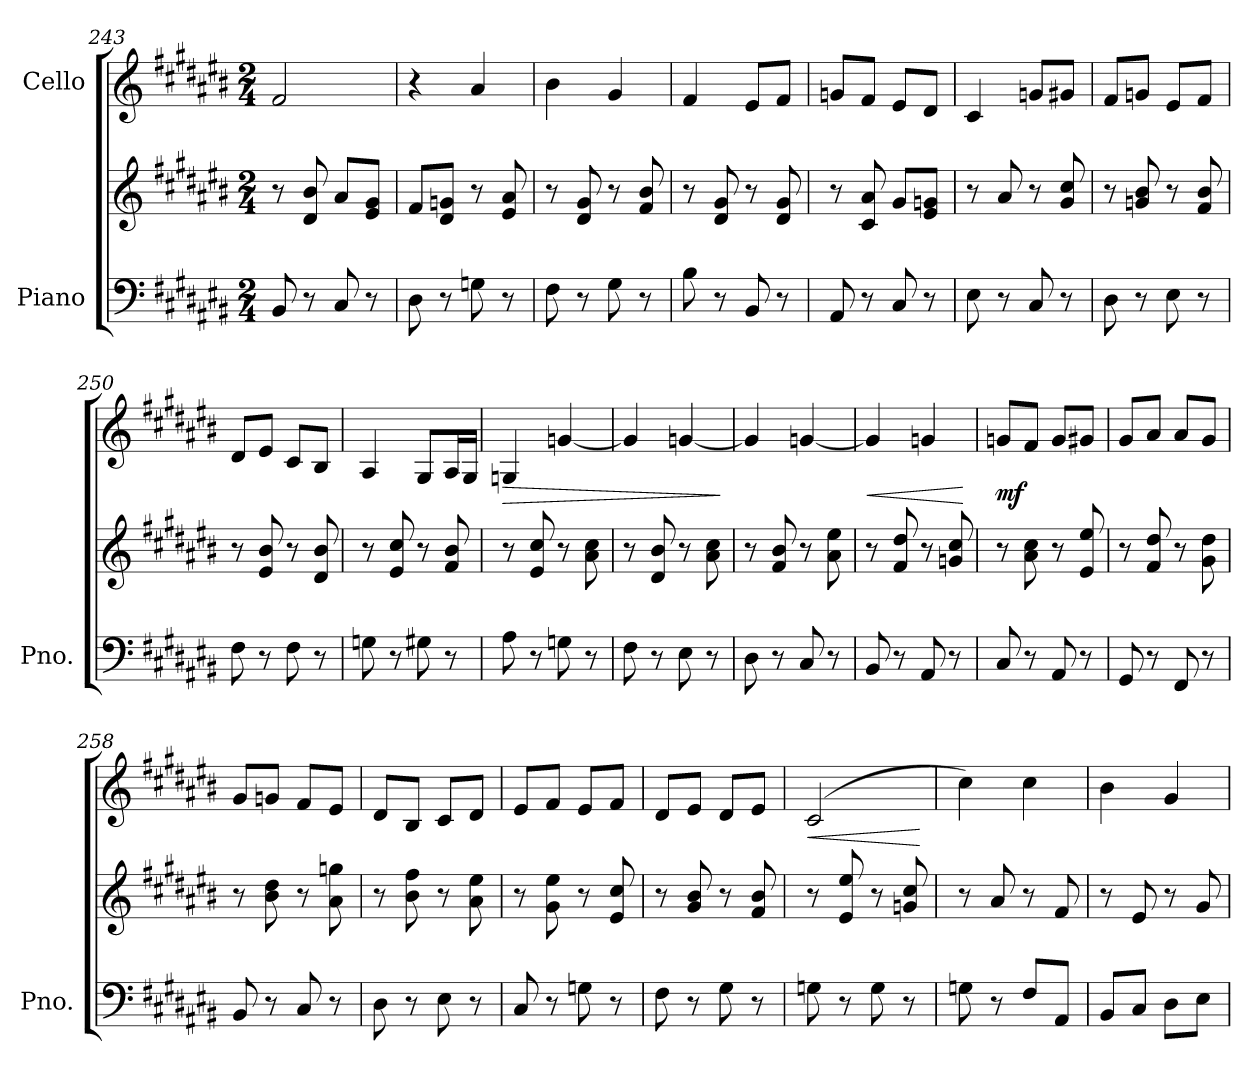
**kern	**kern	**kern	**dynam
*part2	*part2	*part1	*part1
*staff3	*staff2	*staff1	*staff1
*I"Piano	*	*I"Cello	*
*I'Pno.	*	*	*
*clefF4	*clefG2	*clefG2	*
*k[f#c#g#d#a#e#b#]	*k[f#c#g#d#a#e#b#]	*k[f#c#g#d#a#e#b#]	*
*M2/4	*M2/4	*M2/4	*
=243	=243	=243	=243
8BB#	8r	2f#	.
8r	8b# 8d#	.	.
8C#	8a#L	.	.
8r	8g# 8e#J	.	.
=244	=244	=244	=244
8D#	8f#L	4r	.
8r	8d# 8gnJ	.	.
8Gn	8r	4a#	.
8r	8e# 8a#	.	.
=245	=245	=245	=245
8F#	8r	4b#	.
8r	8d# 8g#	.	.
8G#	8r	4g#	.
8r	8f# 8b#	.	.
=246	=246	=246	=246
8B#	8r	4f#	.
8r	8d# 8g#	.	.
8BB#	8r	8e#L	.
8r	8d# 8g#	8f#J	.
=247	=247	=247	=247
8AA#	8r	8gnL	.
8r	8c# 8a#	8f#J	.
8C#	8g#L	8e#L	.
8r	8gn 8e#J	8d#J	.
=248	=248	=248	=248
8E#	8r	4c#	.
8r	8a#	.	.
8C#	8r	8gnL	.
8r	8g# 8cc#	8g#XJ	.
=249	=249	=249	=249
8D#	8r	8f#L	.
8r	8gn 8b#	8gnJ	.
8E#	8r	8e#L	.
8r	8f# 8b#	8f#J	.
=250	=250	=250	=250
8F#	8r	8d#L	.
8r	8e# 8b#	8e#J	.
8F#	8r	8c#L	.
8r	8d# 8b#	8B#J	.
=251	=251	=251	=251
8Gn	8r	4A#	.
8r	8e# 8cc#	.	.
8G#X	8r	8G#L	.
8r	8f# 8b#	16A#L	.
.	.	16G#JJ	.
=252	=252	=252	=252
!	!	!	!LO:HP:b
8A#	8r	4Gn	>
8r	8e# 8cc#	.	.
8Gn	8r	[4gn	.
8r	8a# 8cc#	.	.
=253	=253	=253	=253
8F#	8r	4g]	.
8r	8d# 8b#	.	.
8E#	8r	[4gn	.
8r	8a# 8cc#	.	.
.	.	.	]
=254	=254	=254	=254
8D#	8r	4g]	.
8r	8f# 8b#	.	.
8C#	8r	[4gn	.
8r	8a# 8ee#	.	.
=255	=255	=255	=255
!	!	!	!LO:HP:b
8BB#	8r	4g]	<
8r	8f# 8dd#	.	.
8AA#	8r	4gn	.
8r	8gn 8cc#	.	.
.	.	.	[
=256	=256	=256	=256
!	!	!	!LO:DY:b
8C#	8r	8gnL	mf
8r	8a# 8cc#	8f#J	.
8AA#	8r	8gL	.
8r	8e# 8ee#	8g#XJ	.
=257	=257	=257	=257
8GG#	8r	8g#L	.
8r	8f# 8dd#	8a#J	.
8FF#	8r	8a#L	.
8r	8g# 8dd#	8g#J	.
=258	=258	=258	=258
8BB#	8r	8g#L	.
8r	8b# 8dd#	8gnJ	.
8C#	8r	8f#L	.
8r	8a# 8ggn	8e#J	.
=259	=259	=259	=259
8D#	8r	8d#L	.
8r	8b# 8ff#	8B#J	.
8E#	8r	8c#L	.
8r	8a# 8ee#	8d#J	.
=260	=260	=260	=260
8C#	8r	8e#L	.
8r	8g# 8ee#	8f#J	.
8Gn	8r	8e#L	.
8r	8e# 8cc#	8f#J	.
=261	=261	=261	=261
8F#	8r	8d#L	.
8r	8g# 8b#	8e#J	.
8G#	8r	8d#L	.
8r	8f# 8b#	8e#J	.
=262	=262	=262	=262
!	!	!	!LO:HP:b
8Gn	8r	(2c#	<
8r	8e# 8ee#	.	.
8G	8r	.	.
8r	8gn 8cc#	.	.
.	.	.	[
=263	=263	=263	=263
8Gn	8r	4cc#)	.
8r	8a#	.	.
8F#L	8r	4cc#	.
8AA#J	8f#	.	.
=264	=264	=264	=264
8BB#L	8r	4b#	.
8C#J	8e#	.	.
8D#L	8r	4g#	.
8E#J	8g#	.	.
=	=	=	=
*-	*-	*-	*-
